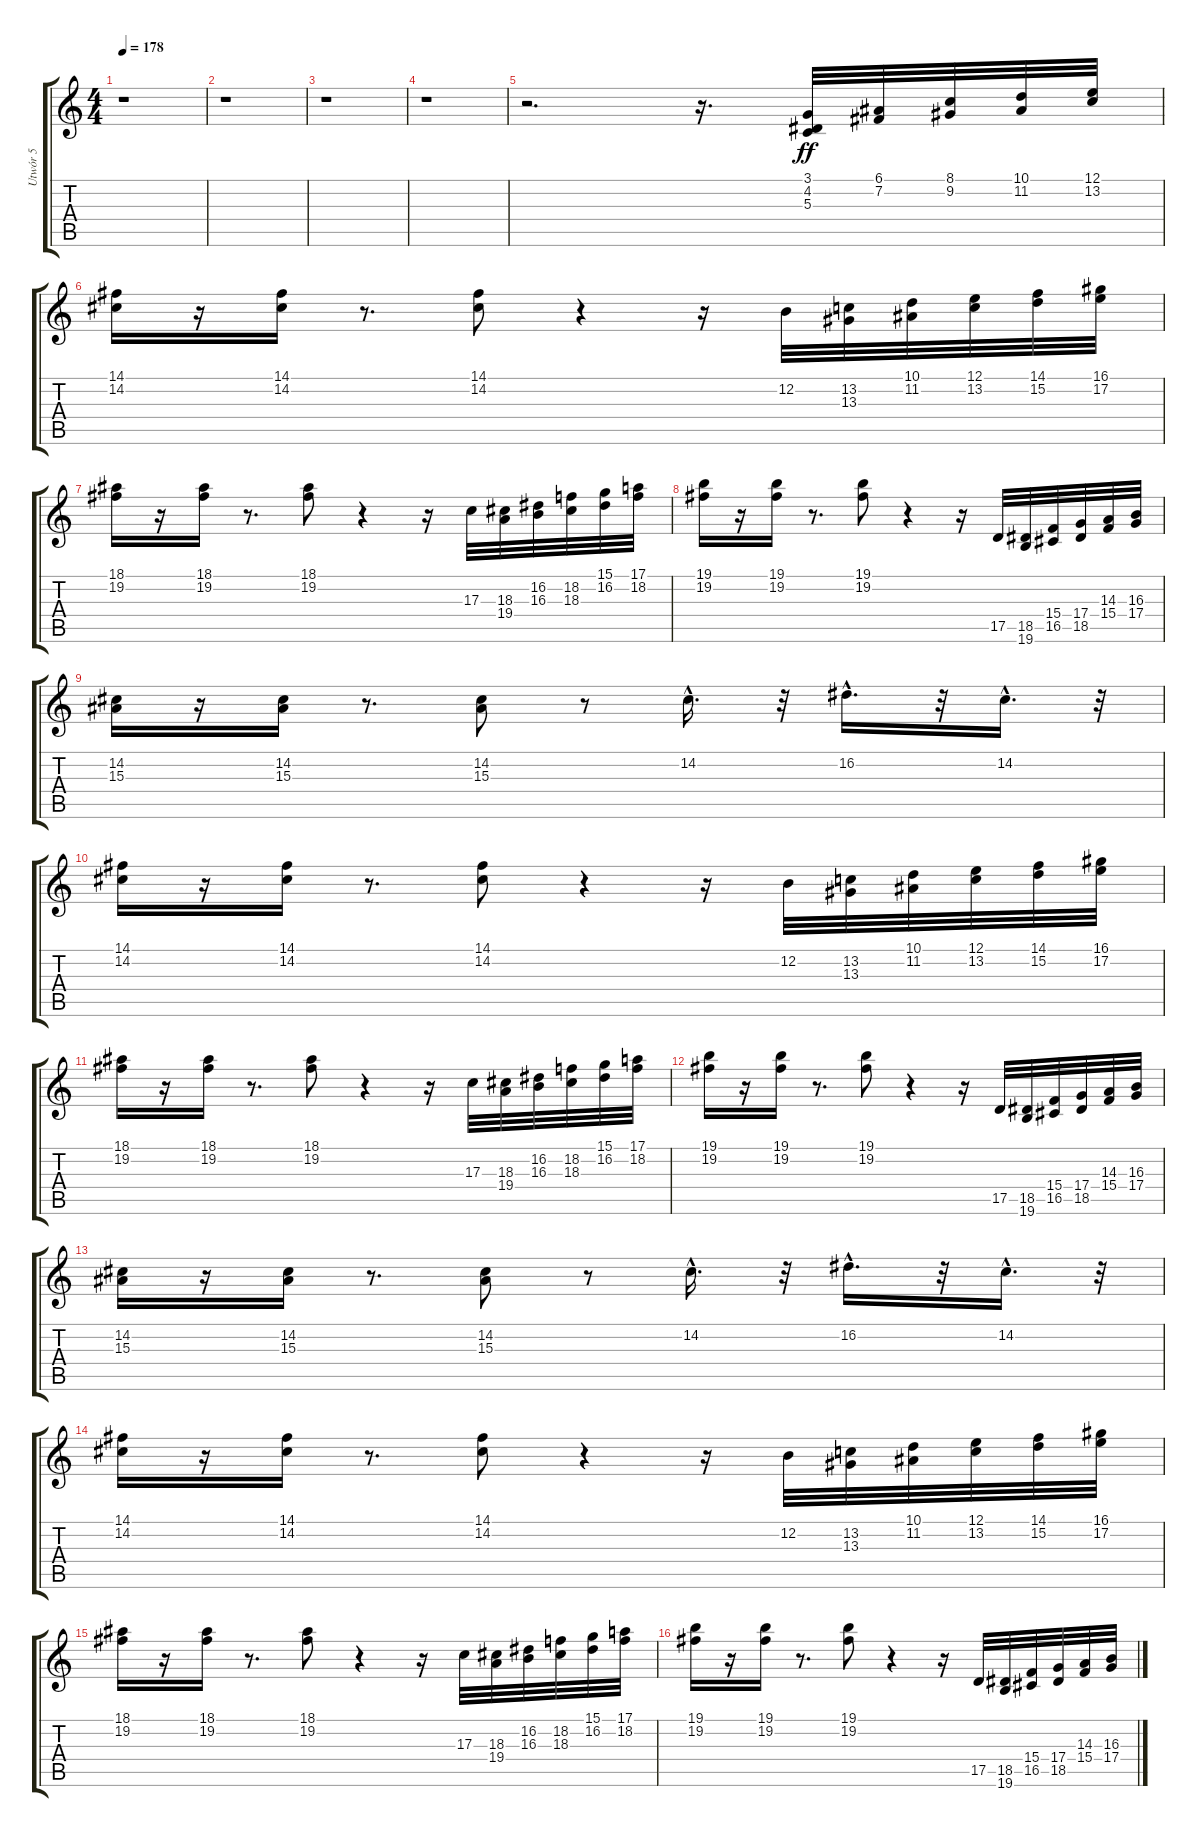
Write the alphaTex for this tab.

\track ("Utwór 5" "Utwór 5") {instrument drawbarorgan}
\staff {score tabs}
\tuning (E4 B3 G3 D3 A2 E2) {hide}
\ts (4 4)
\tempo 178
\clef g2
\ks c
r.1{dy fff} |
r.1 |
r.1 |
r.1 |
r.2{d} r.16{d} (3.1 4.2 5.3).32{dy ff} (6.1 7.2).32 (8.1 9.2).32 (10.1 11.2).32 (12.1 13.2).32 |
(14.1 14.2).16 r.16 (14.1 14.2).16 r.8{d} (14.1 14.2).8 r.4 r.16 12.2.32 (13.2 13.3).32 (10.1 11.2).32 (12.1 13.2).32 (14.1 15.2).32 (16.1 17.2).32 |
(18.1 19.2).16 r.16 (18.1 19.2).16 r.8{d} (18.1 19.2).8 r.4 r.16 17.3.32 (18.3 19.4).32 (16.2 16.3).32 (18.2 18.3).32 (15.1 16.2).32 (17.1 18.2).32 |
(19.1 19.2).16 r.16 (19.1 19.2).16 r.8{d} (19.1 19.2).8 r.4 r.16 17.5.32 (18.5 19.6).32 (15.4 16.5).32 (17.4 18.5).32 (14.3 15.4).32 (16.3 17.4).32 |
(14.2 15.3).16 r.16 (14.2 15.3).16 r.8{d} (14.2 15.3).8 r.8 14.2{hac}.16{d} r.32 16.2{hac}.16{d} r.32 14.2{hac}.16{d} r.32 |
(14.1 14.2).16 r.16 (14.1 14.2).16 r.8{d} (14.1 14.2).8 r.4 r.16 12.2.32 (13.2 13.3).32 (10.1 11.2).32 (12.1 13.2).32 (14.1 15.2).32 (16.1 17.2).32 |
(18.1 19.2).16 r.16 (18.1 19.2).16 r.8{d} (18.1 19.2).8 r.4 r.16 17.3.32 (18.3 19.4).32 (16.2 16.3).32 (18.2 18.3).32 (15.1 16.2).32 (17.1 18.2).32 |
(19.1 19.2).16 r.16 (19.1 19.2).16 r.8{d} (19.1 19.2).8 r.4 r.16 17.5.32 (18.5 19.6).32 (15.4 16.5).32 (17.4 18.5).32 (14.3 15.4).32 (16.3 17.4).32 |
(14.2 15.3).16 r.16 (14.2 15.3).16 r.8{d} (14.2 15.3).8 r.8 14.2{hac}.16{d} r.32 16.2{hac}.16{d} r.32 14.2{hac}.16{d} r.32 |
(14.1 14.2).16 r.16 (14.1 14.2).16 r.8{d} (14.1 14.2).8 r.4 r.16 12.2.32 (13.2 13.3).32 (10.1 11.2).32 (12.1 13.2).32 (14.1 15.2).32 (16.1 17.2).32 |
(18.1 19.2).16 r.16 (18.1 19.2).16 r.8{d} (18.1 19.2).8 r.4 r.16 17.3.32 (18.3 19.4).32 (16.2 16.3).32 (18.2 18.3).32 (15.1 16.2).32 (17.1 18.2).32 |
(19.1 19.2).16 r.16 (19.1 19.2).16 r.8{d} (19.1 19.2).8 r.4 r.16 17.5.32 (18.5 19.6).32 (15.4 16.5).32 (17.4 18.5).32 (14.3 15.4).32 (16.3 17.4).32
